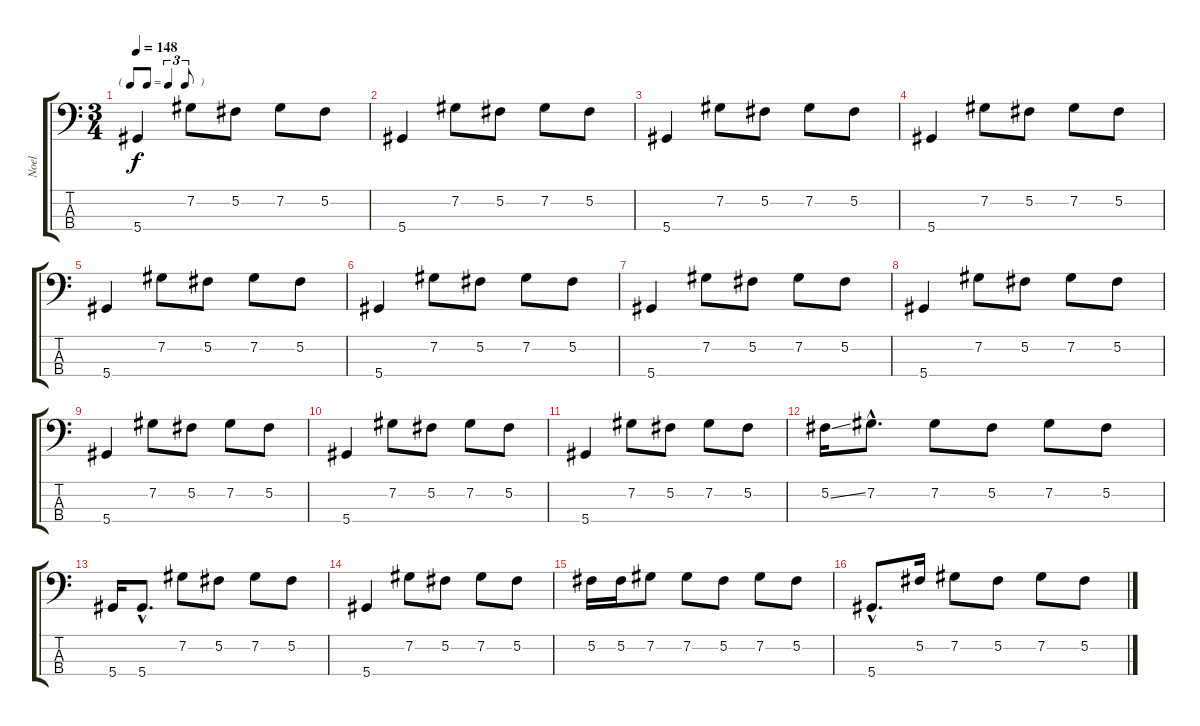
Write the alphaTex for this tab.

\track ("Noel" "Noel") {instrument electricbassfinger}
\staff {score tabs}
\tuning (Gb2 Db2 Ab1 Eb1) {hide}
\ts (3 4)
\tf triplet8th
\tempo 148
\clef f4
\ks c
5.4.4{dy f} 7.2.8 5.2.8 7.2.8 5.2.8 |
5.4.4 7.2.8 5.2.8 7.2.8 5.2.8 |
5.4.4 7.2.8 5.2.8 7.2.8 5.2.8 |
5.4.4 7.2.8 5.2.8 7.2.8 5.2.8 |
5.4.4 7.2.8 5.2.8 7.2.8 5.2.8 |
5.4.4 7.2.8 5.2.8 7.2.8 5.2.8 |
5.4.4 7.2.8 5.2.8 7.2.8 5.2.8 |
5.4.4 7.2.8 5.2.8 7.2.8 5.2.8 |
5.4.4 7.2.8 5.2.8 7.2.8 5.2.8 |
5.4.4 7.2.8 5.2.8 7.2.8 5.2.8 |
5.4.4 7.2.8 5.2.8 7.2.8 5.2.8 |
5.2{ss}.16 7.2{hac}.8{d} 7.2.8 5.2.8 7.2.8 5.2.8 |
5.4.16 5.4{hac}.8{d} 7.2.8 5.2.8 7.2.8 5.2.8 |
5.4.4 7.2.8 5.2.8 7.2.8 5.2.8 |
5.2.16 5.2.16 7.2.8 7.2.8 5.2.8 7.2.8 5.2.8 |
5.4{hac}.8{d} 5.2.16 7.2.8 5.2.8 7.2.8 5.2.8
